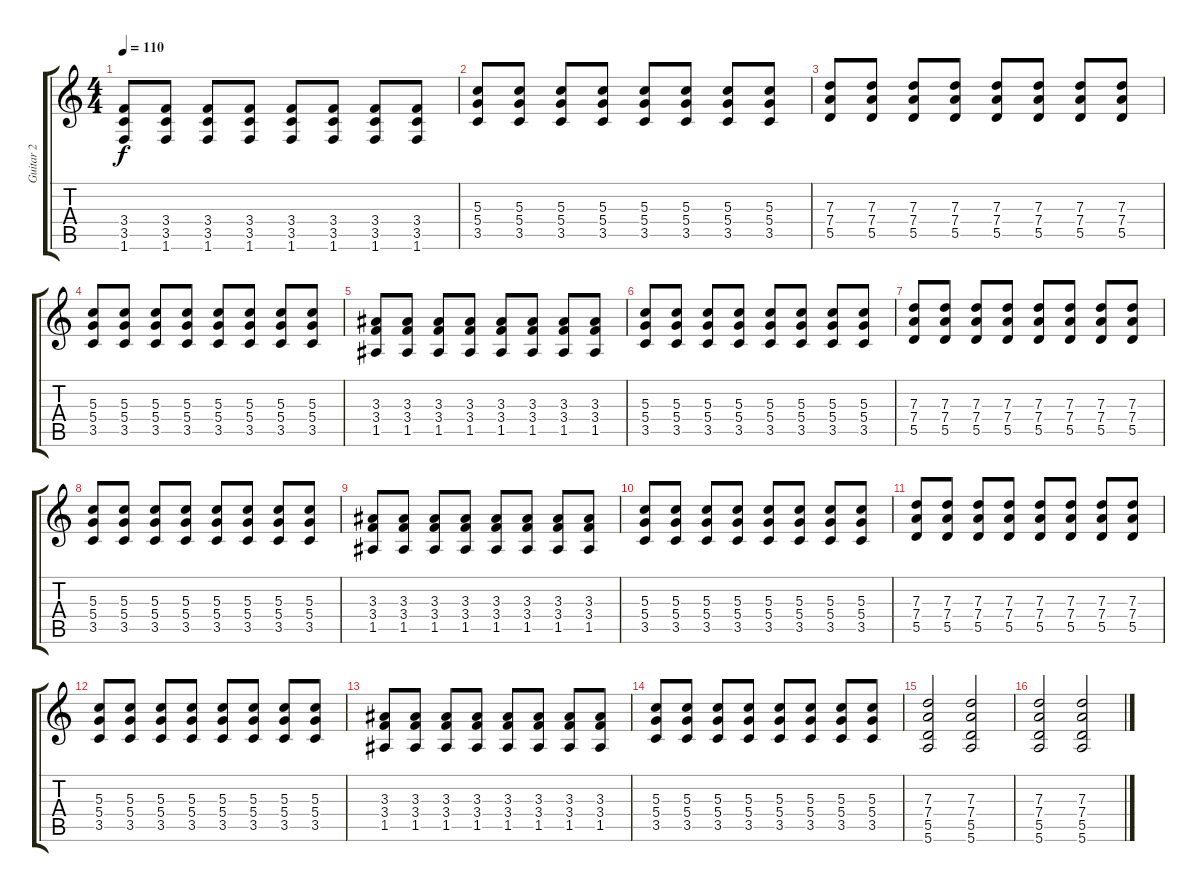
\track ("Guitar 2" "Guitar 2") {instrument distortionguitar}
\staff {score tabs}
\tuning (E4 B3 G3 D3 A2 E2) {hide}
\ts (4 4)
\tempo 110
\clef g2
\ks c
(3.4 3.5 1.6).8{dy f} (3.4 3.5 1.6).8 (3.4 3.5 1.6).8 (3.4 3.5 1.6).8 (3.4 3.5 1.6).8 (3.4 3.5 1.6).8 (3.4 3.5 1.6).8 (3.4 3.5 1.6).8 |
(5.3 5.4 3.5).8 (5.3 5.4 3.5).8 (5.3 5.4 3.5).8 (5.3 5.4 3.5).8 (5.3 5.4 3.5).8 (5.3 5.4 3.5).8 (5.3 5.4 3.5).8 (5.3 5.4 3.5).8 |
(7.3 7.4 5.5).8 (7.3 7.4 5.5).8 (7.3 7.4 5.5).8 (7.3 7.4 5.5).8 (7.3 7.4 5.5).8 (7.3 7.4 5.5).8 (7.3 7.4 5.5).8 (7.3 7.4 5.5).8 |
(5.3 5.4 3.5).8 (5.3 5.4 3.5).8 (5.3 5.4 3.5).8 (5.3 5.4 3.5).8 (5.3 5.4 3.5).8 (5.3 5.4 3.5).8 (5.3 5.4 3.5).8 (5.3 5.4 3.5).8 |
(3.3 3.4 1.5).8 (3.3 3.4 1.5).8 (3.3 3.4 1.5).8 (3.3 3.4 1.5).8 (3.3 3.4 1.5).8 (3.3 3.4 1.5).8 (3.3 3.4 1.5).8 (3.3 3.4 1.5).8 |
(5.3 5.4 3.5).8 (5.3 5.4 3.5).8 (5.3 5.4 3.5).8 (5.3 5.4 3.5).8 (5.3 5.4 3.5).8 (5.3 5.4 3.5).8 (5.3 5.4 3.5).8 (5.3 5.4 3.5).8 |
(7.3 7.4 5.5).8 (7.3 7.4 5.5).8 (7.3 7.4 5.5).8 (7.3 7.4 5.5).8 (7.3 7.4 5.5).8 (7.3 7.4 5.5).8 (7.3 7.4 5.5).8 (7.3 7.4 5.5).8 |
(5.3 5.4 3.5).8 (5.3 5.4 3.5).8 (5.3 5.4 3.5).8 (5.3 5.4 3.5).8 (5.3 5.4 3.5).8 (5.3 5.4 3.5).8 (5.3 5.4 3.5).8 (5.3 5.4 3.5).8 |
(3.3 3.4 1.5).8 (3.3 3.4 1.5).8 (3.3 3.4 1.5).8 (3.3 3.4 1.5).8 (3.3 3.4 1.5).8 (3.3 3.4 1.5).8 (3.3 3.4 1.5).8 (3.3 3.4 1.5).8 |
(5.3 5.4 3.5).8 (5.3 5.4 3.5).8 (5.3 5.4 3.5).8 (5.3 5.4 3.5).8 (5.3 5.4 3.5).8 (5.3 5.4 3.5).8 (5.3 5.4 3.5).8 (5.3 5.4 3.5).8 |
(7.3 7.4 5.5).8 (7.3 7.4 5.5).8 (7.3 7.4 5.5).8 (7.3 7.4 5.5).8 (7.3 7.4 5.5).8 (7.3 7.4 5.5).8 (7.3 7.4 5.5).8 (7.3 7.4 5.5).8 |
(5.3 5.4 3.5).8 (5.3 5.4 3.5).8 (5.3 5.4 3.5).8 (5.3 5.4 3.5).8 (5.3 5.4 3.5).8 (5.3 5.4 3.5).8 (5.3 5.4 3.5).8 (5.3 5.4 3.5).8 |
(3.3 3.4 1.5).8 (3.3 3.4 1.5).8 (3.3 3.4 1.5).8 (3.3 3.4 1.5).8 (3.3 3.4 1.5).8 (3.3 3.4 1.5).8 (3.3 3.4 1.5).8 (3.3 3.4 1.5).8 |
(5.3 5.4 3.5).8 (5.3 5.4 3.5).8 (5.3 5.4 3.5).8 (5.3 5.4 3.5).8 (5.3 5.4 3.5).8 (5.3 5.4 3.5).8 (5.3 5.4 3.5).8 (5.3 5.4 3.5).8 |
(7.3 7.4 5.5 5.6).2 (7.3 7.4 5.5 5.6).2 |
(7.3 7.4 5.5 5.6).2 (7.3 7.4 5.5 5.6).2
